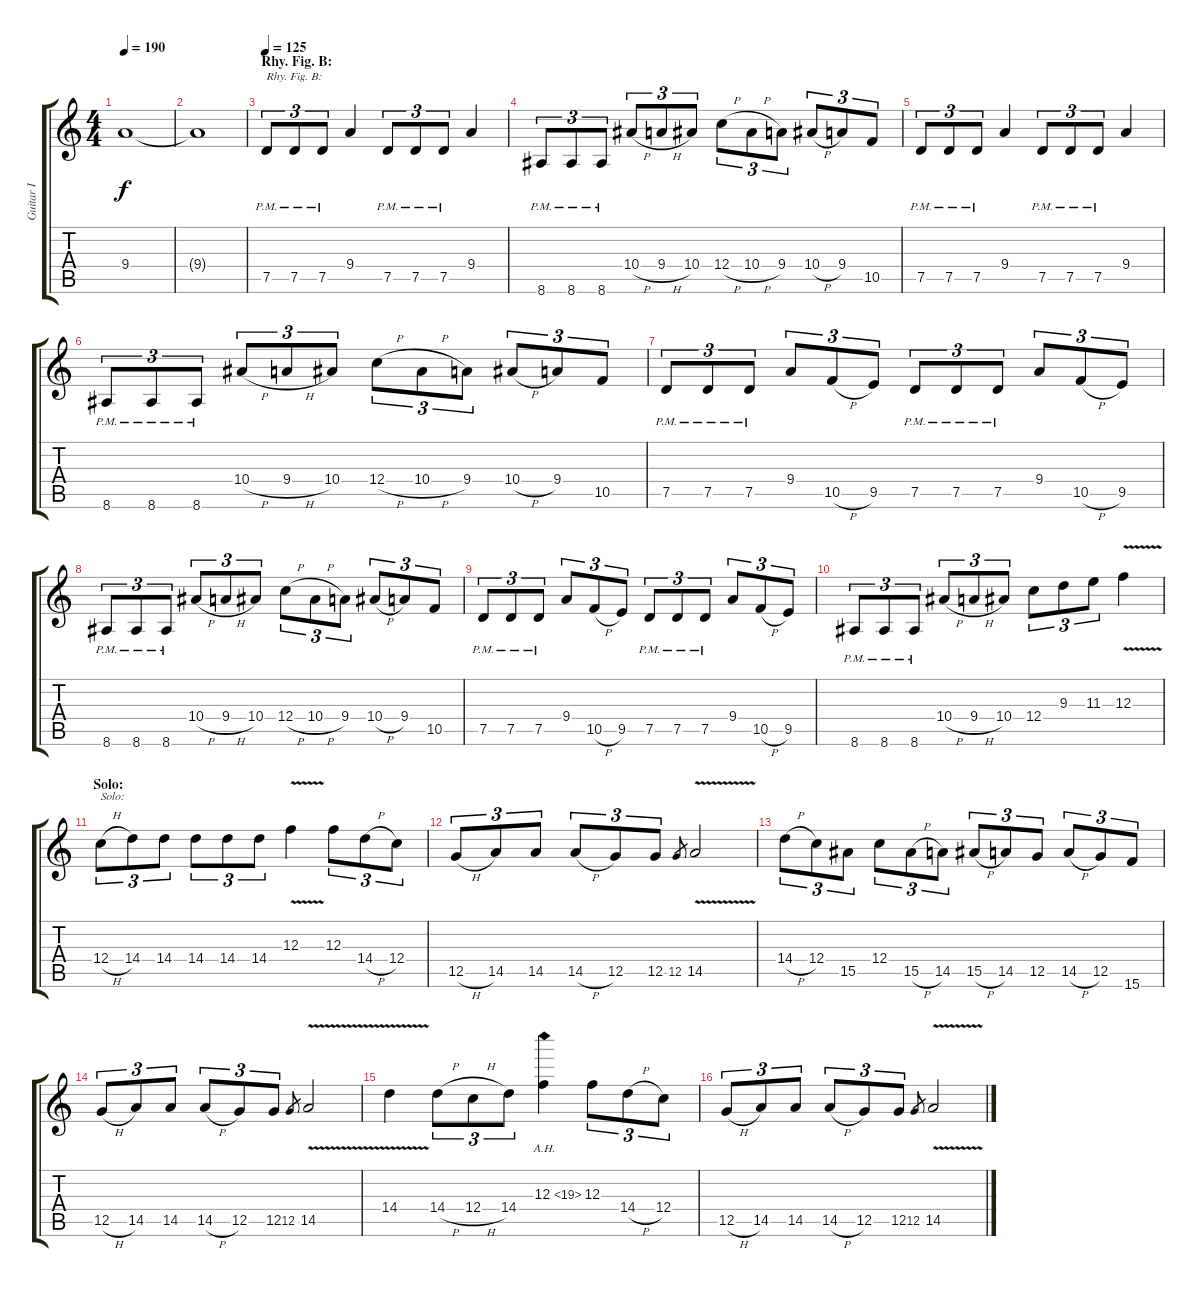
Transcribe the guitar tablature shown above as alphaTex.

\track ("Guitar I" "Guitar I") {instrument distortionguitar}
\staff {score tabs}
\tuning (D4 A3 F3 C3 G2 D2) {hide}
\ts (4 4)
\tempo 190
\clef g2
\ks c
9.4.1{dy f} |
9.4{t}.1 |
\section ("" "Rhy. Fig. B:")
\tempo 125
7.5{pm}.8{tu (3 2) txt "Rhy. Fig. B:"} 7.5{pm}.8{tu (3 2)} 7.5{pm}.8{tu (3 2)} 9.4.4 7.5{pm}.8{tu (3 2)} 7.5{pm}.8{tu (3 2)} 7.5{pm}.8{tu (3 2)} 9.4.4 |
8.6{pm}.8{tu (3 2)} 8.6{pm}.8{tu (3 2)} 8.6{pm}.8{tu (3 2)} 10.4{h}.8{tu (3 2)} 9.4{h}.8{tu (3 2)} 10.4.8{tu (3 2)} 12.4{h}.8{tu (3 2)} 10.4{h}.8{tu (3 2)} 9.4.8{tu (3 2)} 10.4{h}.8{tu (3 2)} 9.4.8{tu (3 2)} 10.5.8{tu (3 2)} |
7.5{pm}.8{tu (3 2)} 7.5{pm}.8{tu (3 2)} 7.5{pm}.8{tu (3 2)} 9.4.4 7.5{pm}.8{tu (3 2)} 7.5{pm}.8{tu (3 2)} 7.5{pm}.8{tu (3 2)} 9.4.4 |
8.6{pm}.8{tu (3 2)} 8.6{pm}.8{tu (3 2)} 8.6{pm}.8{tu (3 2)} 10.4{h}.8{tu (3 2)} 9.4{h}.8{tu (3 2)} 10.4.8{tu (3 2)} 12.4{h}.8{tu (3 2)} 10.4{h}.8{tu (3 2)} 9.4.8{tu (3 2)} 10.4{h}.8{tu (3 2)} 9.4.8{tu (3 2)} 10.5.8{tu (3 2)} |
7.5{pm}.8{tu (3 2)} 7.5{pm}.8{tu (3 2)} 7.5{pm}.8{tu (3 2)} 9.4.8{tu (3 2)} 10.5{h}.8{tu (3 2)} 9.5.8{tu (3 2)} 7.5{pm}.8{tu (3 2)} 7.5{pm}.8{tu (3 2)} 7.5{pm}.8{tu (3 2)} 9.4.8{tu (3 2)} 10.5{h}.8{tu (3 2)} 9.5.8{tu (3 2)} |
8.6{pm}.8{tu (3 2)} 8.6{pm}.8{tu (3 2)} 8.6{pm}.8{tu (3 2)} 10.4{h}.8{tu (3 2)} 9.4{h}.8{tu (3 2)} 10.4.8{tu (3 2)} 12.4{h}.8{tu (3 2)} 10.4{h}.8{tu (3 2)} 9.4.8{tu (3 2)} 10.4{h}.8{tu (3 2)} 9.4.8{tu (3 2)} 10.5.8{tu (3 2)} |
7.5{pm}.8{tu (3 2)} 7.5{pm}.8{tu (3 2)} 7.5{pm}.8{tu (3 2)} 9.4.8{tu (3 2)} 10.5{h}.8{tu (3 2)} 9.5.8{tu (3 2)} 7.5{pm}.8{tu (3 2)} 7.5{pm}.8{tu (3 2)} 7.5{pm}.8{tu (3 2)} 9.4.8{tu (3 2)} 10.5{h}.8{tu (3 2)} 9.5.8{tu (3 2)} |
8.6{pm}.8{tu (3 2)} 8.6{pm}.8{tu (3 2)} 8.6{pm}.8{tu (3 2)} 10.4{h}.8{tu (3 2)} 9.4{h}.8{tu (3 2)} 10.4.8{tu (3 2)} 12.4.8{tu (3 2)} 9.3.8{tu (3 2)} 11.3.8{tu (3 2)} 12.3{v}.4 |
\section ("" "Solo:")
12.4{h}.8{tu (3 2) txt "Solo:"} 14.4.8{tu (3 2)} 14.4.8{tu (3 2)} 14.4.8{tu (3 2)} 14.4.8{tu (3 2)} 14.4.8{tu (3 2)} 12.3{v}.4 12.3.8{tu (3 2)} 14.4{h}.8{tu (3 2)} 12.4.8{tu (3 2)} |
12.5{h}.8{tu (3 2)} 14.5.8{tu (3 2)} 14.5.8{tu (3 2)} 14.5{h}.8{tu (3 2)} 12.5.8{tu (3 2)} 12.5.8{tu (3 2)} 12.5.8{gr} 14.5{v}.2 |
14.4{h}.8{tu (3 2)} 12.4.8{tu (3 2)} 15.5.8{tu (3 2)} 12.4.8{tu (3 2)} 15.5{h}.8{tu (3 2)} 14.5.8{tu (3 2)} 15.5{h}.8{tu (3 2)} 14.5.8{tu (3 2)} 12.5.8{tu (3 2)} 14.5{h}.8{tu (3 2)} 12.5.8{tu (3 2)} 15.6.8{tu (3 2)} |
12.5{h}.8{tu (3 2)} 14.5.8{tu (3 2)} 14.5.8{tu (3 2)} 14.5{h}.8{tu (3 2)} 12.5.8{tu (3 2)} 12.5.8{tu (3 2)} 12.5.8{gr} 14.5{v}.2 |
14.4{v}.4 14.4{h}.8{tu (3 2)} 12.4{h}.8{tu (3 2)} 14.4.8{tu (3 2)} 12.3{ah 7}.4 12.3.8{tu (3 2)} 14.4{h}.8{tu (3 2)} 12.4.8{tu (3 2)} |
12.5{h}.8{tu (3 2)} 14.5.8{tu (3 2)} 14.5.8{tu (3 2)} 14.5{h}.8{tu (3 2)} 12.5.8{tu (3 2)} 12.5.8{tu (3 2)} 12.5.8{gr} 14.5{v}.2
